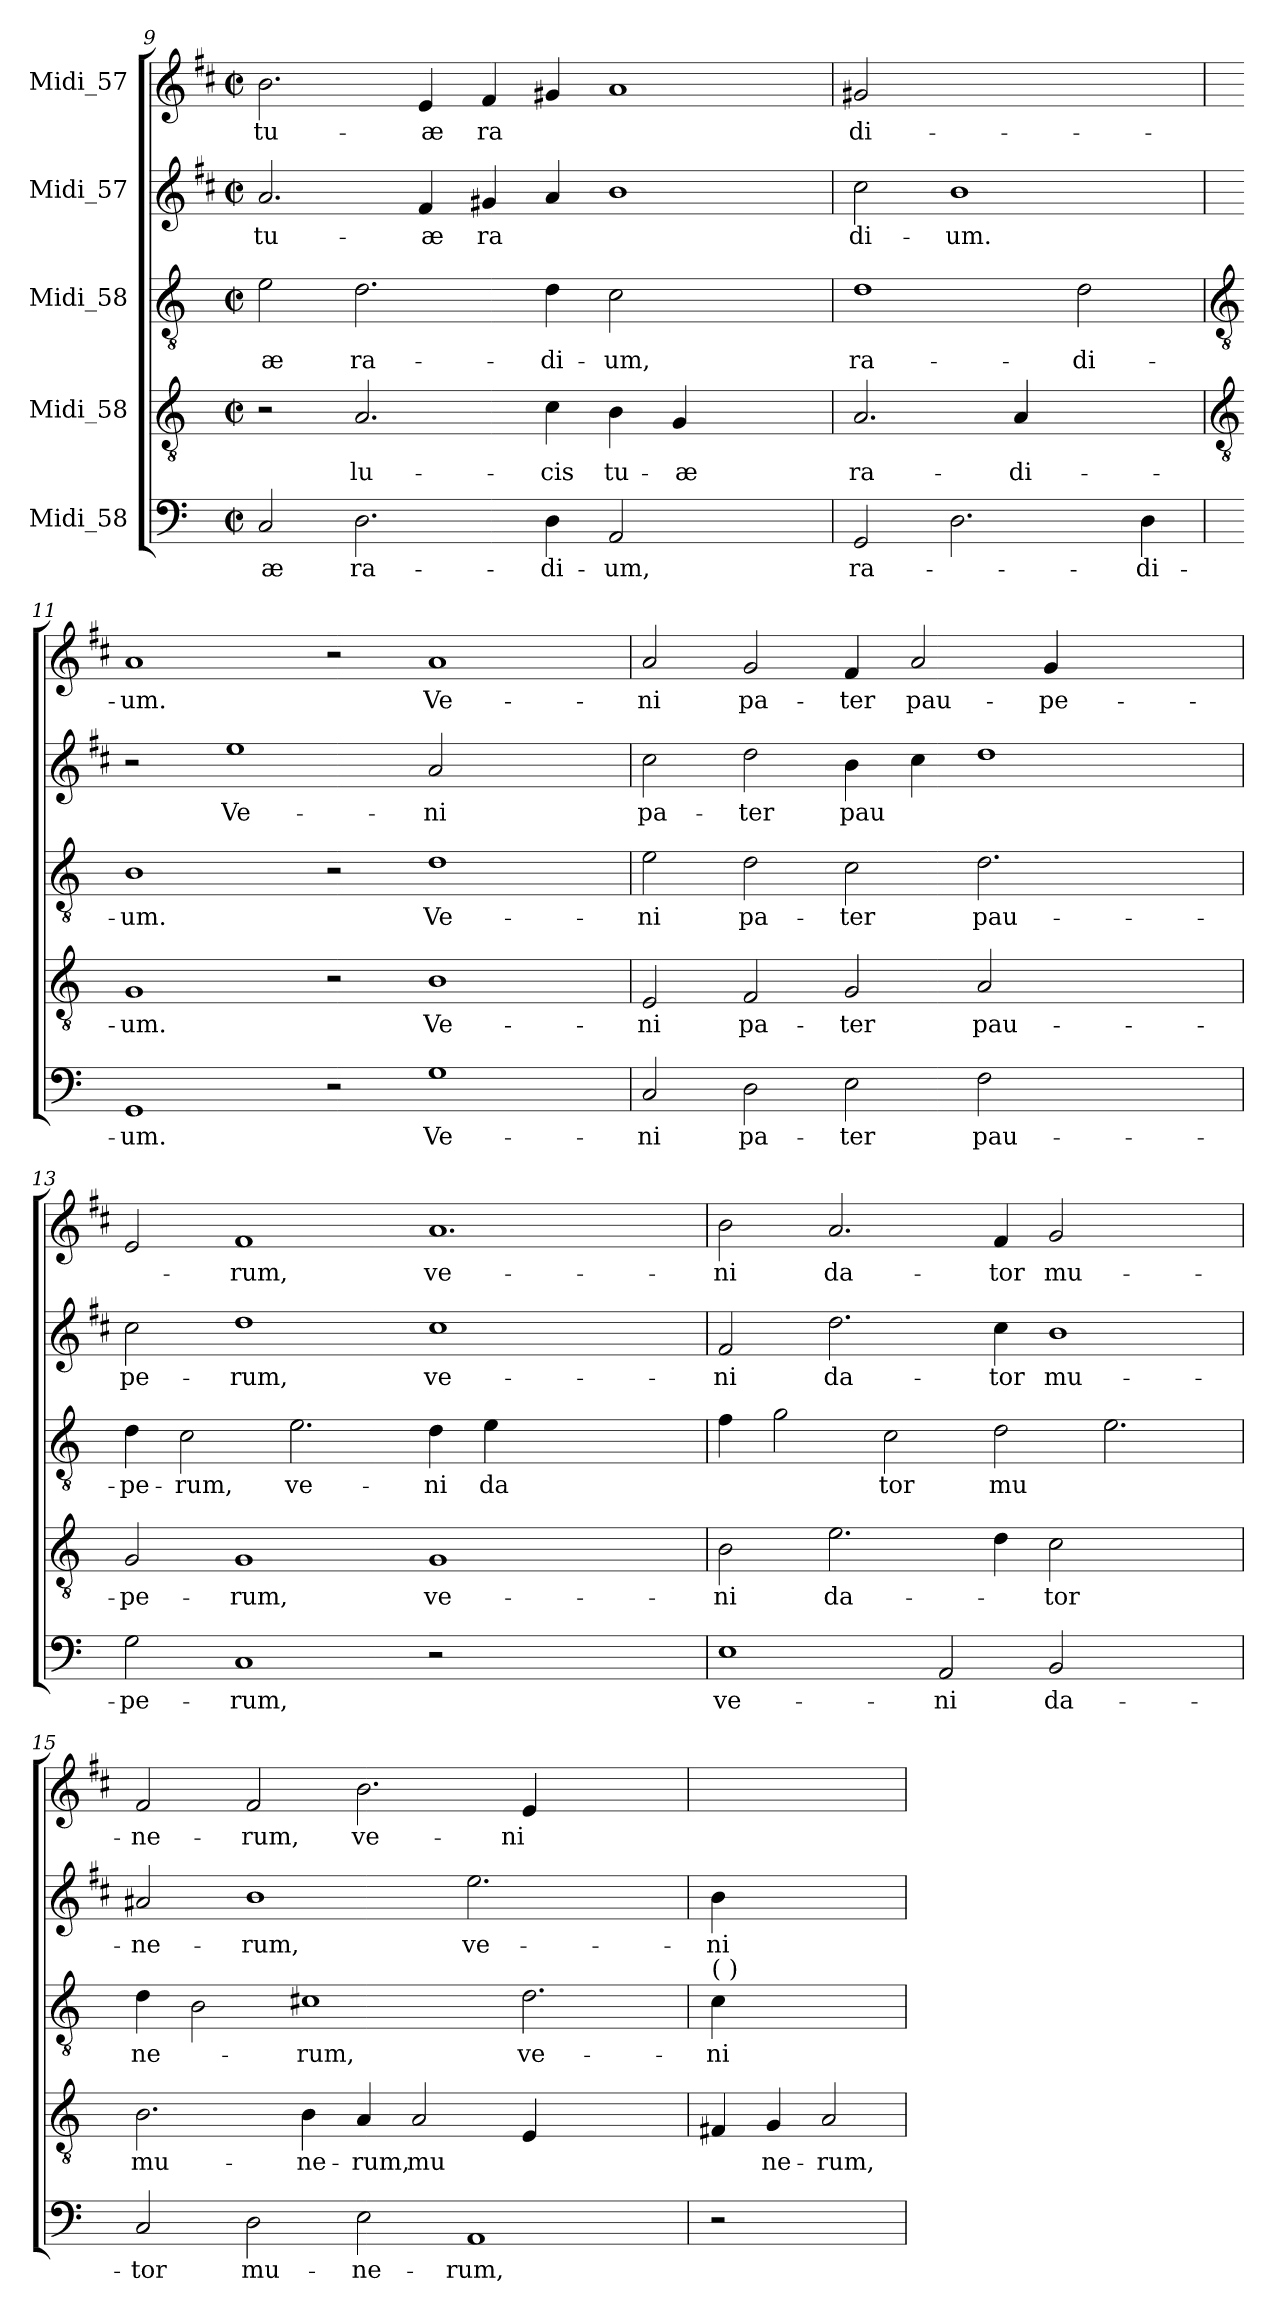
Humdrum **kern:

**kern	**text	**kern	**text	**kern	**text	**kern	**text	**kern	**text
*part5	*part5	*part4	*part4	*part3	*part3	*part2	*part2	*part1	*part1
*staff5	*staff5	*staff4	*staff4	*staff3	*staff3	*staff2	*staff2	*staff1	*staff1
*I"Midi_58	*	*I"Midi_58	*	*I"Midi_58	*	*I"Midi_57	*	*I"Midi_57	*
*clefF4	*	*clefGv2	*	*clefGv2	*	*clefG2	*	*clefG2	*
*	*	*	*	*	*	*ITrd1c2	*	*ITrd1c2	*
*k[]	*	*k[]	*	*k[]	*	*k[]	*	*k[]	*
*C:	*	*C:	*	*C:	*	*C:	*	*C:	*
*M4/2	*	*M4/2	*	*M4/2	*	*M4/2	*	*M4/2	*
*met(c|)	*	*met(c|)	*	*met(c|)	*	*met(c|)	*	*met(c|)	*
=9	=9	=9	=9	=9	=9	=9	=9	=9	=9
!	!LO:LY:b	!	!	!	!LO:LY:b	!	!LO:LY:b	!	!LO:LY:b
2C	-æ	2r	.	2e	-æ	2.g	tu-	2.a	tu-
!	!LO:LY:b	!	!LO:LY:b	!	!LO:LY:b	!	!	!	!
2.D	ra-	2.A	lu-	2.d	ra-	.	.	.	.
!	!	!	!	!	!	!	!LO:LY:b	!	!LO:LY:b
.	.	.	.	.	.	4e	-æ	4d	-æ
!	!	!	!	!	!	!	!LO:LY:b	!	!LO:LY:b
.	.	.	.	.	.	4f#X	ra	4e	ra
!	!LO:LY:b	!	!LO:LY:b	!	!LO:LY:b	!	!	!	!
4D	-di-	4c	-cis	4d	-di-	4g	.	4f#X	.
!	!LO:LY:b	!	!LO:LY:b	!	!LO:LY:b	!	!	!	!
2AA	-um,	4B	tu-	2c	-um,	1a	.	1g	.
!	!	!	!LO:LY:b	!	!	!	!	!	!
.	.	4G	-æ	.	.	.	.	.	.
2ryy	.	2ryy	.	2ryy	.	.	.	.	.
=10	=10	=10	=10	=10	=10	=10	=10	=10	=10
!	!LO:LY:b	!	!LO:LY:b	!	!LO:LY:b	!	!LO:LY:b	!	!LO:LY:b
2GG	ra-	2.A	ra-	1d	ra-	2b	di-	2f#X	di-
!	!	!	!	!	!	!	!LO:LY:b	!	!
2.D	.	.	.	.	.	1a	-um.	1ryy	.
!	!	!	!LO:LY:b	!	!	!	!	!	!
.	.	4A	-di-	.	.	.	.	.	.
!	!	!	!	!	!LO:LY:b	!	!	!	!
.	.	2ryy	.	2d	-di-	.	.	.	.
!	!LO:LY:b	!	!	!	!	!	!	!	!
4D	-di-	.	.	.	.	.	.	.	.
!!LO:LB:g=z
=11	=11	=11	=11	=11	=11	=11	=11	=11	=11
*	*	*clefGv2	*	*clefGv2	*	*	*	*	*
!	!LO:LY:b	!	!LO:LY:b	!	!LO:LY:b	!	!	!	!LO:LY:b
*	*	*	*	*	*	*	*	*^	*
1GG	-um.	1G	-um.	1B	-um.	2r	.	1g	0ryy	-um.
!	!	!	!	!	!	!	!LO:LY:b	!	!	!
.	.	.	.	.	.	1dd	Ve-	.	.	.
2r	.	2r	.	2r	.	.	.	2r	.	.
!	!LO:LY:b	!	!LO:LY:b	!	!LO:LY:b	!	!LO:LY:b	!	!	!LO:LY:b
1G	Ve-	1B	Ve-	1d	Ve-	2g	-ni	1g	.	Ve-
.	.	.	.	.	.	2ryy	.	.	2ryy	.
=11	=11	=11	=11	=11	=11	=11	=11	=11	=11	=11
!	!LO:LY:b	!	!LO:LY:b	!	!LO:LY:b	!	!LO:LY:b	!	!	!LO:LY:b
2C	-ni	2E	-ni	2e	-ni	2b	pa-	2g	1ryy	-ni
!	!LO:LY:b	!	!LO:LY:b	!	!LO:LY:b	!	!LO:LY:b	!	!	!LO:LY:b
2D	pa-	2F	pa-	2d	pa-	2cc	-ter	2f	.	pa-
!	!LO:LY:b	!	!LO:LY:b	!	!LO:LY:b	!	!LO:LY:b	!	!	!LO:LY:b
2E	-ter	2G	-ter	2c	-ter	4a	pau	4e	2ryy	-ter
!	!	!	!	!	!	!	!	!	!	!LO:LY:b
.	.	.	.	.	.	4b	.	2g	.	pau-
!	!LO:LY:b	!	!LO:LY:b	!	!LO:LY:b	!	!	!	!	!
2F	pau-	2A	pau-	2.d	pau-	1cc	.	.	4ryy	.
!	!	!	!	!	!	!	!	!	!	!LO:LY:b
.	.	.	.	.	.	.	.	4f	4ryy	-pe-
2ryy	.	2ryy	.	.	.	.	.	2ryy	2ryy	.
.	.	.	.	4ryy	.	.	.	.	.	.
=13	=13	=13	=13	=13	=13	=13	=13	=13	=13	=13
!	!LO:LY:b	!	!LO:LY:b	!	!LO:LY:b	!	!LO:LY:b	!	!	!
2G	-pe-	2G	-pe-	4d	-pe-	2b	pe-	2d	1ryy	.
!	!	!	!	!	!LO:LY:b	!	!	!	!	!
.	.	.	.	2c	-rum,	.	.	.	.	.
!	!LO:LY:b	!	!LO:LY:b	!	!	!	!LO:LY:b	!	!	!LO:LY:b
1C	-rum,	1G	-rum,	.	.	1cc	-rum,	1e	.	-rum,
!	!	!	!	!	!LO:LY:b	!	!	!	!	!
.	.	.	.	2.e	ve-	.	.	.	.	.
.	.	.	.	.	.	.	.	.	2ryy	.
!	!	!	!LO:LY:b	!	!LO:LY:b	!	!LO:LY:b	!	!	!LO:LY:b
2r	.	1G	ve-	4d	-ni	1b	ve-	1.g	2ryy	ve-
!	!	!	!	!	!LO:LY:b	!	!	!	!	!
.	.	.	.	4e	da	.	.	.	.	.
1ryy	.	.	.	1ryy	.	.	.	.	1ryy	.
.	.	2ryy	.	.	.	2ryy	.	.	.	.
=13	=13	=13	=13	=13	=13	=13	=13	=13	=13	=13
!	!LO:LY:b	!	!LO:LY:b	!	!	!	!LO:LY:b	!	!	!LO:LY:b
1E	ve-	2B	-ni	4f	.	2e	-ni	2a	2ryy	-ni
.	.	.	.	2g	.	.	.	.	.	.
!	!	!	!LO:LY:b	!	!	!	!LO:LY:b	!	!	!LO:LY:b
.	.	2.e	da-	.	.	2.cc	da-	2.g	0ryy	da-
!	!	!	!	!	!LO:LY:b	!	!	!	!	!
.	.	.	.	2c	tor	.	.	.	.	.
!	!LO:LY:b	!	!	!	!	!	!	!	!	!
2AA	-ni	.	.	.	.	.	.	.	.	.
!	!	!	!	!	!LO:LY:b	!	!LO:LY:b	!	!	!LO:LY:b
.	.	4d	.	2d	mu	4b	-tor	4e	.	-tor
!	!LO:LY:b	!	!LO:LY:b	!	!	!	!LO:LY:b	!	!	!LO:LY:b
2BB	da-	2c	-tor	.	.	1a	mu-	2f	.	mu-
.	.	.	.	2.e	.	.	.	.	.	.
2ryy	.	2ryy	.	.	.	.	.	2ryy	.	.
=15	=15	=15	=15	=15	=15	=15	=15	=15	=15	=15
!	!LO:LY:b	!	!LO:LY:b	!	!LO:LY:b	!	!LO:LY:b	!	!	!LO:LY:b
2C	-tor	2.B	mu-	4d	ne-	2g#X	-ne-	2e	2ryy	-ne-
.	.	.	.	2B	.	.	.	.	.	.
!	!LO:LY:b	!	!	!	!	!	!LO:LY:b	!	!	!LO:LY:b
2D	mu-	.	.	.	.	1a	-rum,	2e	0ryy	-rum,
!	!	!	!LO:LY:b	!	!LO:LY:b	!	!	!	!	!
.	.	4B	-ne-	1c#X	-rum,	.	.	.	.	.
!	!LO:LY:b	!	!LO:LY:b	!	!	!	!	!	!	!LO:LY:b
2E	-ne-	4A	-rum,	.	.	.	.	2.a	.	ve-
!	!	!	!LO:LY:b	!	!	!	!	!	!	!
.	.	2A	mu	.	.	.	.	.	.	.
!	!LO:LY:b	!	!	!	!	!	!LO:LY:b	!	!	!
1AA	-rum,	.	.	.	.	2.dd	ve-	.	.	.
!	!	!	!	!	!LO:LY:b	!	!	!	!	!LO:LY:b
.	.	4E	.	2.d	ve-	.	.	4d	.	-ni
.	.	2ryy	.	.	.	.	.	2ryy	.	.
.	.	.	.	.	.	4ryy	.	.	.	.
=16	=16	=16	=16	=16	=16	=16	=16	=16	=16	=16
!	!	!	!	!LO:TX:a:t=(  )	!	!	!	!	!	!
!	!	!	!	!	!LO:LY:b	!	!LO:LY:b	!	!	!LO:LY:b
2r	.	4F#X	.	4c	-ni	4a	-ni	[2f#Xyy	2ryy	lu-
!	!	!	!LO:LY:b	!	!	!	!	!	!	!
.	.	4G	ne-	2.ryy	.	2.ryy	.	.	.	.
!	!LO:LY:b	!	!LO:LY:b	!	!	!	!	!	!	!
[2Dyy	ve-	2A	-rum,	.	.	.	.	2ryy	2ryy	.
*	*	*	*	*	*	*	*	*v	*v	*
=	=	=	=	=	=	=	=	=	=
*-	*-	*-	*-	*-	*-	*-	*-	*-	*-
